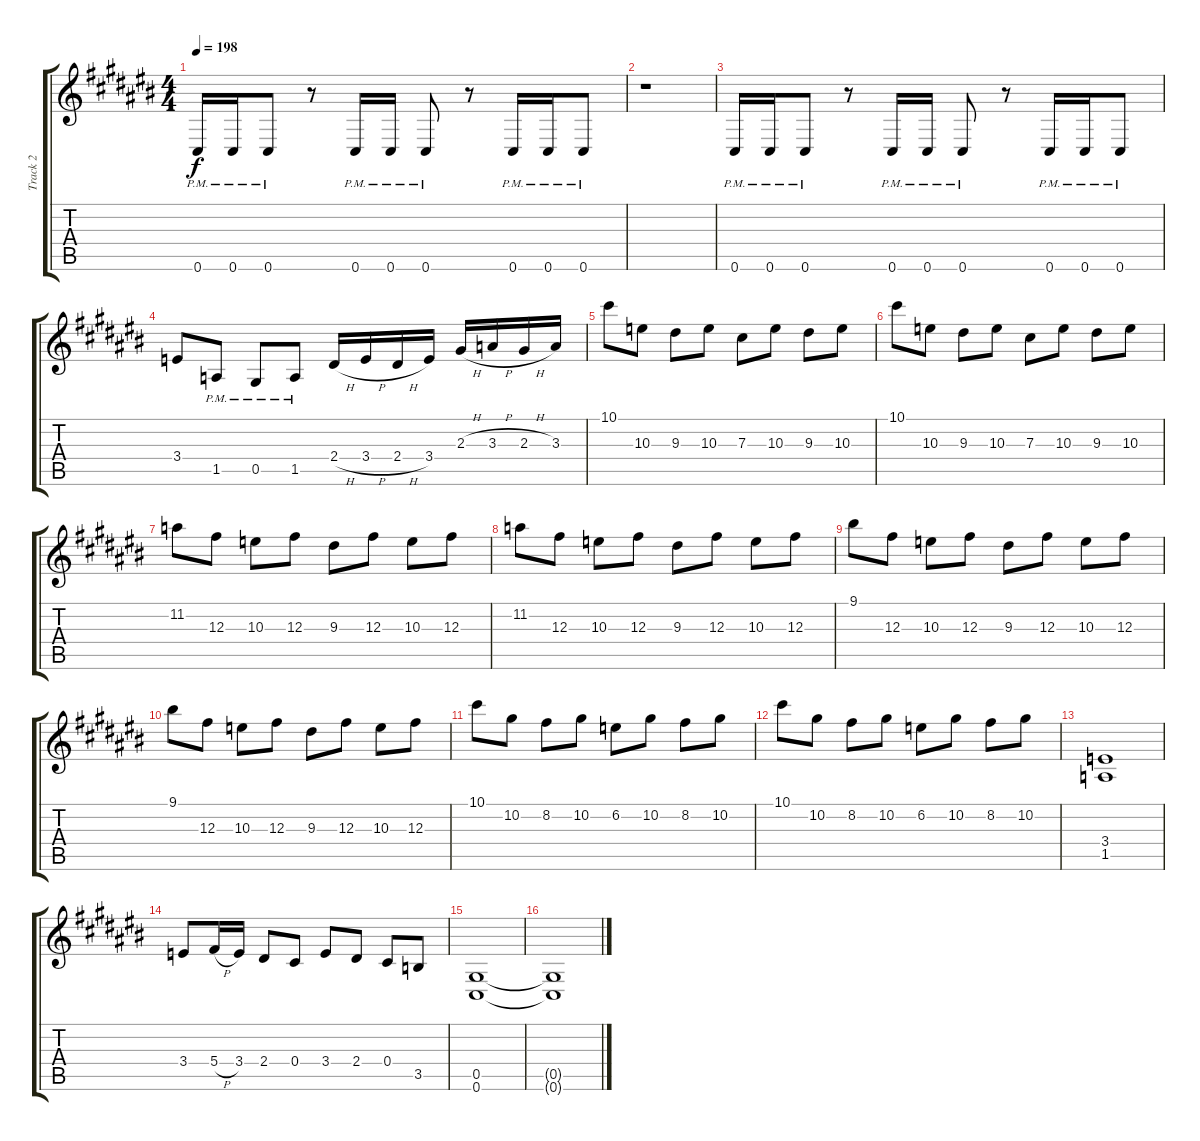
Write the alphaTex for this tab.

\track ("Track 2" "Track 2") {instrument distortionguitar}
\staff {score tabs}
\tuning (Eb4 Bb3 Gb3 Db3 Ab2 Db2) {hide}
\ts (4 4)
\tempo 198
\clef g2
\ks c#
0.6{pm}.16{dy f} 0.6{pm}.16 0.6{pm}.8 r.8 0.6{pm}.16 0.6{pm}.16 0.6{pm}.8 r.8 0.6{pm}.16 0.6{pm}.16 0.6{pm}.8 |
r.1 |
0.6{pm}.16 0.6{pm}.16 0.6{pm}.8 r.8 0.6{pm}.16 0.6{pm}.16 0.6{pm}.8 r.8 0.6{pm}.16 0.6{pm}.16 0.6{pm}.8 |
3.4.8 1.5{pm}.8 0.5{pm}.8 1.5{pm}.8 2.4{h}.16 3.4{h}.16 2.4{h}.16 3.4.16 2.3{h}.16 3.3{h}.16 2.3{h}.16 3.3.16 |
10.1.8 10.3.8 9.3.8 10.3.8 7.3.8 10.3.8 9.3.8 10.3.8 |
10.1.8 10.3.8 9.3.8 10.3.8 7.3.8 10.3.8 9.3.8 10.3.8 |
11.2.8 12.3.8 10.3.8 12.3.8 9.3.8 12.3.8 10.3.8 12.3.8 |
11.2.8 12.3.8 10.3.8 12.3.8 9.3.8 12.3.8 10.3.8 12.3.8 |
9.1.8 12.3.8 10.3.8 12.3.8 9.3.8 12.3.8 10.3.8 12.3.8 |
9.1.8 12.3.8 10.3.8 12.3.8 9.3.8 12.3.8 10.3.8 12.3.8 |
10.1.8 10.2.8 8.2.8 10.2.8 6.2.8 10.2.8 8.2.8 10.2.8 |
10.1.8 10.2.8 8.2.8 10.2.8 6.2.8 10.2.8 8.2.8 10.2.8 |
(3.4 1.5).1 |
3.4.8 5.4{h}.16 3.4.16 2.4.8 0.4.8 3.4.8 2.4.8 0.4.8 3.5.8 |
(0.5 0.6).1 |
(0.5{t} 0.6{t}).1
